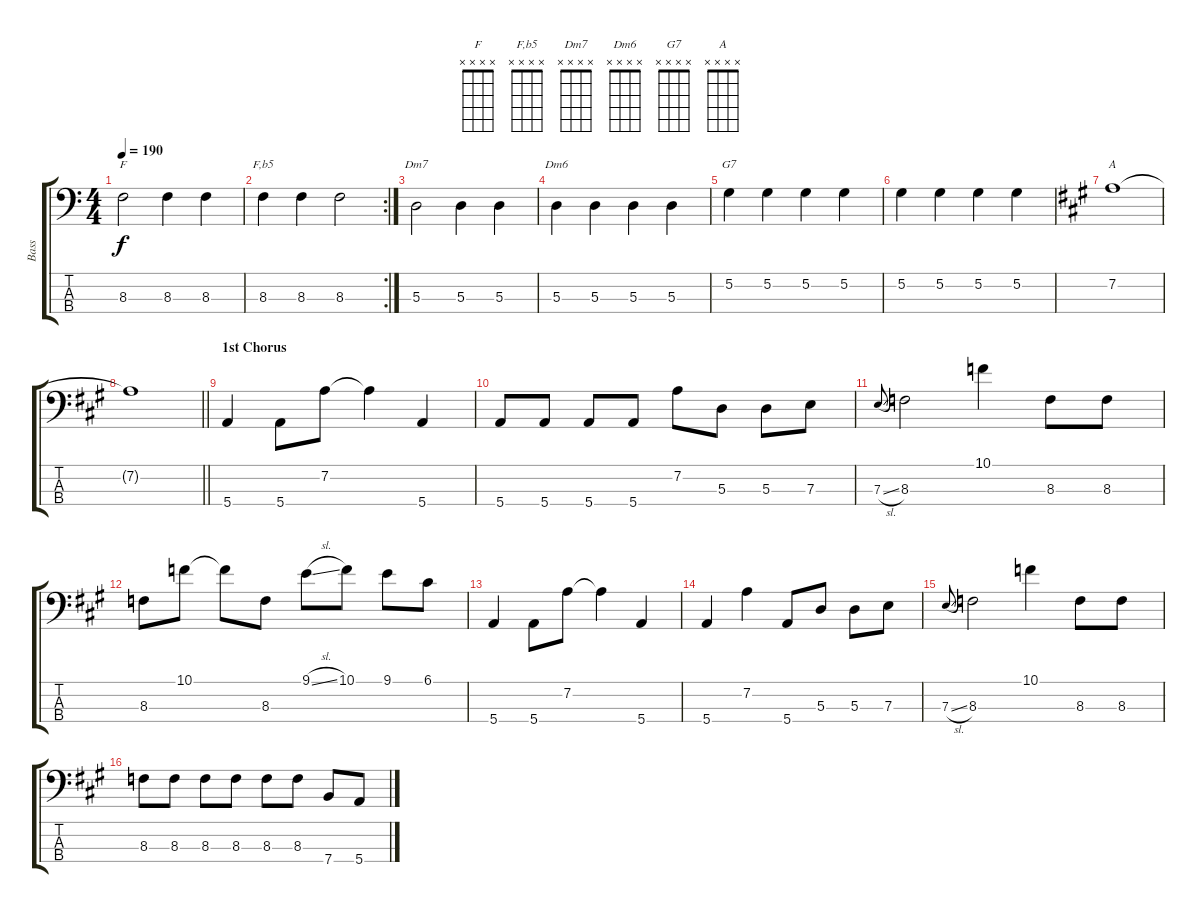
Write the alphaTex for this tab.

\track ("Bass" "Bass") {instrument electricbasspick}
\staff {score tabs}
\tuning (G2 D2 A1 E1) {hide}
\chord ("F" x x x x)
\chord ("F,b5" x x x x)
\chord ("Dm7" x x x x)
\chord ("Dm6" x x x x)
\chord ("G7" x x x x)
\chord ("A" x x x x)
\ts (4 4)
\tempo 190
\clef f4
\ks c
8.3.2{ch "F" dy f} 8.3.4 8.3.4 |
\rc 2
8.3.4{ch "F,b5"} 8.3.4 8.3.2 |
5.3.2{ch "Dm7"} 5.3.4 5.3.4 |
5.3.4{ch "Dm6"} 5.3.4 5.3.4 5.3.4 |
5.2.4{ch "G7"} 5.2.4 5.2.4 5.2.4 |
5.2.4 5.2.4 5.2.4 5.2.4 |
\ks a
7.2.1{ch "A"} |
\barLineRight lightlight
7.2{t}.1 |
\section ("" "1st Chorus")
5.4.4 5.4.8 7.2.8 7.2{t}.4 5.4.4 |
5.4.8 5.4.8 5.4.8 5.4.8 7.2.8 5.3.8 5.3.8 7.3.8 |
7.3{sl}.8{gr onbeat} 8.3.2 10.1.4 8.3.8 8.3.8 |
8.3.8 10.1.8 10.1{t}.8 8.3.8 9.1{sl}.8 10.1.8 9.1.8 6.1.8 |
5.4.4 5.4.8 7.2.8 7.2{t}.4 5.4.4 |
5.4.4 7.2.4 5.4.8 5.3.8 5.3.8 7.3.8 |
7.3{sl}.8{gr onbeat} 8.3.2 10.1.4 8.3.8 8.3.8 |
8.3.8 8.3.8 8.3.8 8.3.8 8.3.8 8.3.8 7.4.8 5.4.8
